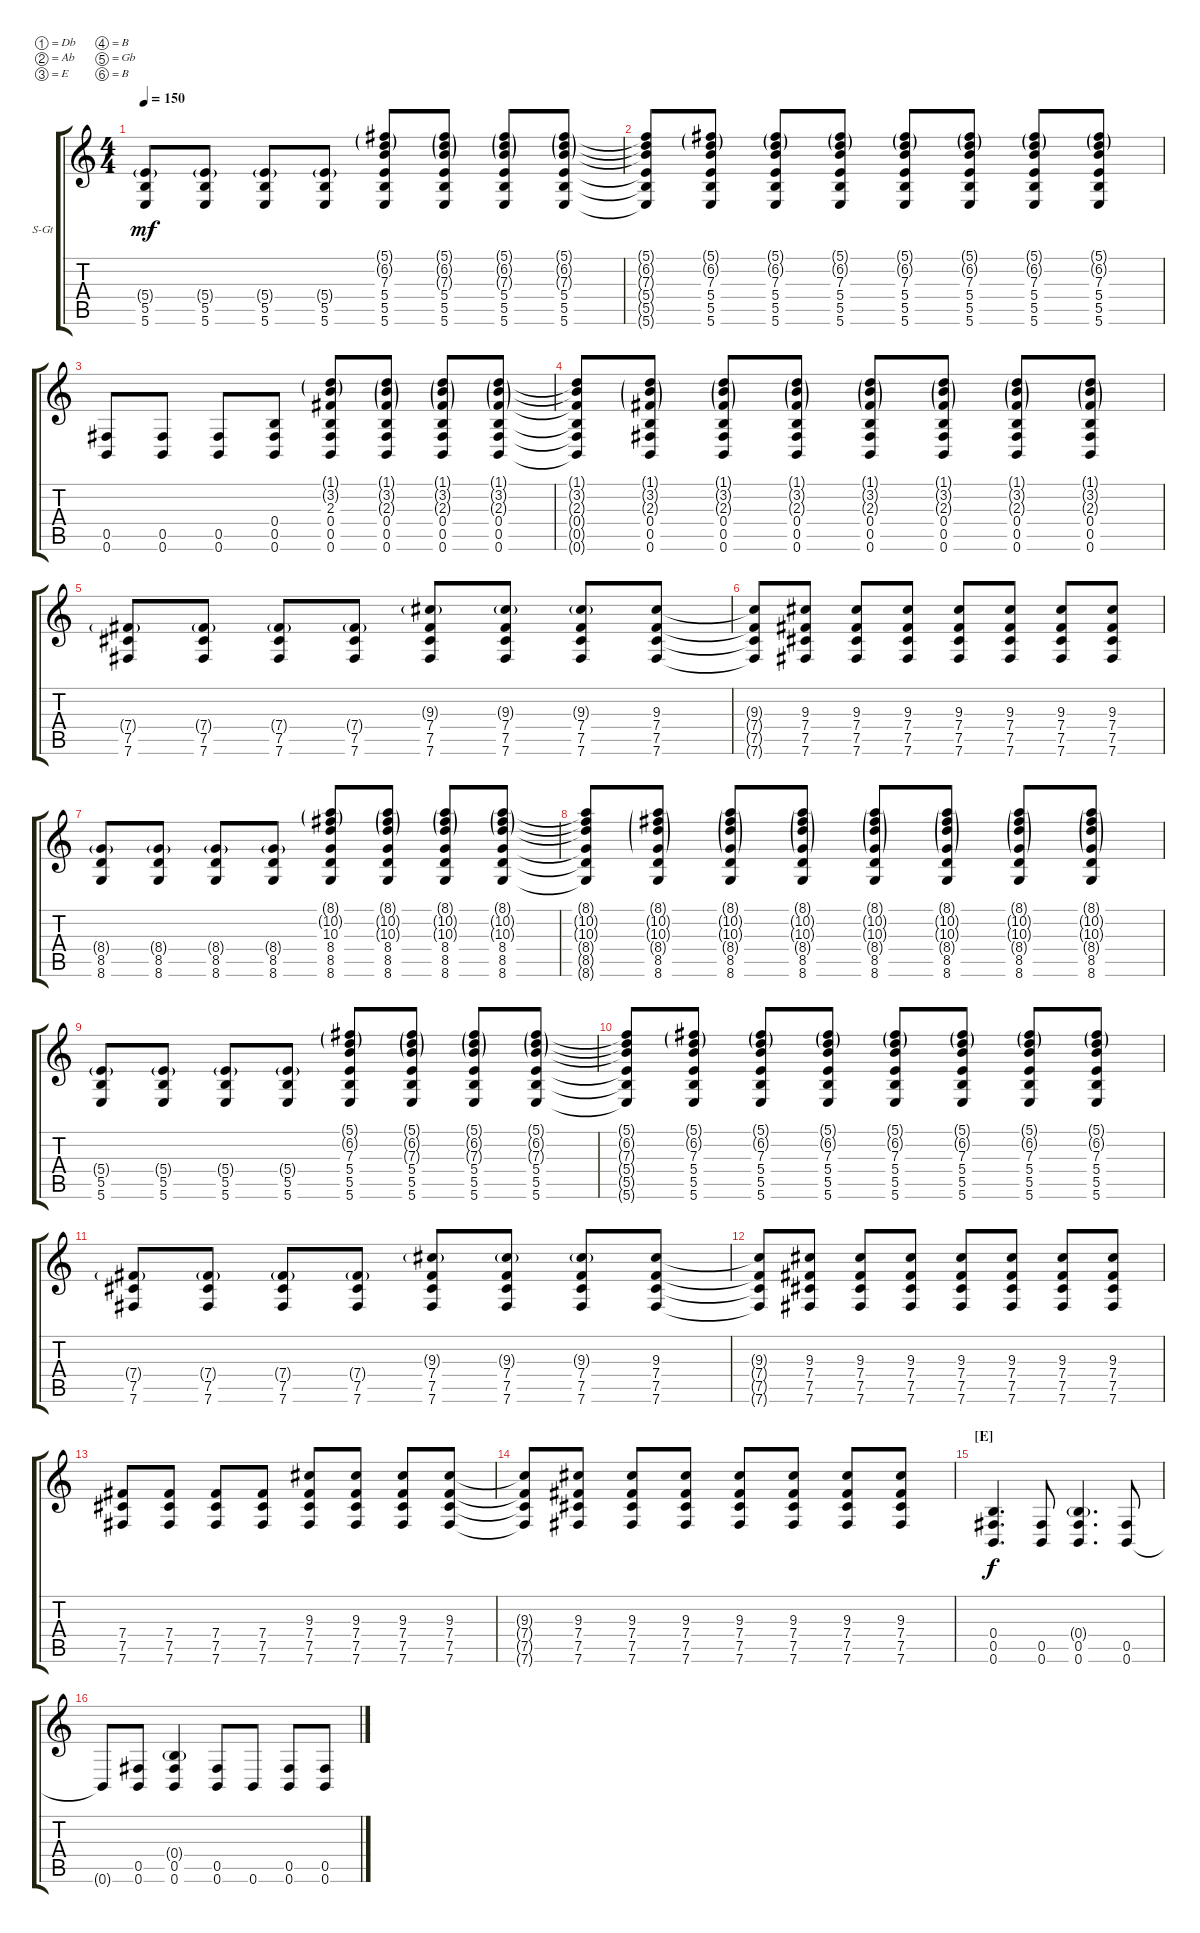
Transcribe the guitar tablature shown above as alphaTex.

\defaultSystemsLayout 4
\bracketExtendMode groupsimilarinstruments
\firstSystemTrackNameOrientation horizontal
\otherSystemsTrackNameOrientation horizontal
\track ("Steel Guitar" "S-Gt") {instrument acousticguitarsteel}
\staff {score tabs}
\tuning (Db4 Ab3 E3 B2 Gb2 B1)
\ts (4 4)
\tempo 150
\clef g2
\ks c
(5.6 5.5 5.4{g}).8{dy mf} (5.6 5.5 5.4{g}).8 (5.6 5.5 5.4{g}).8 (5.6 5.5 5.4{g}).8 (5.6 5.5 5.4 7.3 6.2{g} 5.1{g}).8 (5.6 5.5 5.4 7.3{g} 6.2{g} 5.1{g}).8 (5.6 5.5 5.4 7.3{g} 6.2{g} 5.1{g}).8 (5.6 5.5 5.4 7.3{g} 6.2{g} 5.1{g}).8 |
(5.6{t} 5.5{t} 5.4{t} 7.3{t} 6.2{t} 5.1{t}).8 (5.6 5.5 5.4 7.3 6.2{g} 5.1{g}).8 (5.6 5.5 5.4 7.3 6.2{g} 5.1{g}).8 (5.6 5.5 5.4 7.3 6.2{g} 5.1{g}).8 (5.6 5.5 5.4 7.3 6.2{g} 5.1{g}).8 (5.6 5.5 5.4 7.3 6.2{g} 5.1{g}).8 (5.6 5.5 5.4 7.3 6.2{g} 5.1{g}).8 (5.6 5.5 5.4 7.3 6.2{g} 5.1{g}).8 |
(0.6 0.5).8 (0.6 0.5).8 (0.6 0.5).8 (0.6 0.5 0.4).8 (0.6 0.5 0.4 2.3 3.2{g} 1.1{g}).8 (0.6 0.5 0.4 2.3{g} 3.2{g} 1.1{g}).8 (0.6 0.5 0.4 2.3{g} 3.2{g} 1.1{g}).8 (0.6 0.5 0.4 2.3{g} 3.2{g} 1.1{g}).8 |
(0.6{t} 0.5{t} 0.4{t} 2.3{t} 3.2{t} 1.1{t}).8 (0.6 0.5 0.4 2.3{g} 3.2{g} 1.1{g}).8 (0.6 0.5 0.4 2.3{g} 3.2{g} 1.1{g}).8 (0.6 0.5 0.4 2.3{g} 3.2{g} 1.1{g}).8 (0.6 0.5 0.4 2.3{g} 3.2{g} 1.1{g}).8 (0.6 0.5 0.4 2.3{g} 3.2{g} 1.1{g}).8 (0.6 0.5 0.4 2.3{g} 3.2{g} 1.1{g}).8 (0.6 0.5 0.4 2.3{g} 3.2{g} 1.1{g}).8 |
(7.6 7.5 7.4{g}).8 (7.6 7.5 7.4{g}).8 (7.6 7.5 7.4{g}).8 (7.6 7.5 7.4{g}).8 (7.6 7.5 7.4 9.3{g}).8 (7.6 7.5 7.4 9.3{g}).8 (7.6 7.5 7.4 9.3{g}).8 (7.6 7.5 7.4 9.3).8 |
(7.6{t} 7.5{t} 7.4{t} 9.3{t}).8 (7.6 7.5 7.4 9.3).8 (7.6 7.5 7.4 9.3).8 (7.6 7.5 7.4 9.3).8 (7.6 7.5 7.4 9.3).8 (7.6 7.5 7.4 9.3).8 (7.6 7.5 7.4 9.3).8 (7.6 7.5 7.4 9.3).8 |
(8.6 8.5 8.4{g}).8 (8.6 8.5 8.4{g}).8 (8.6 8.5 8.4{g}).8 (8.6 8.5 8.4{g}).8 (8.6 8.5 8.4 10.3 10.2{g} 8.1{g}).8 (8.6 8.5 8.4 10.3{g} 10.2{g} 8.1{g}).8 (8.6 8.5 8.4 10.3{g} 10.2{g} 8.1{g}).8 (8.6 8.5 8.4 10.3{g} 10.2{g} 8.1{g}).8 |
(8.6{t} 8.5{t} 8.4{t} 10.3{t} 10.2{t} 8.1{t}).8 (8.6 8.5 8.4{g} 10.3{g} 10.2{g} 8.1{g}).8 (8.6 8.5 8.4{g} 10.3{g} 10.2{g} 8.1{g}).8 (8.6 8.5 8.4{g} 10.3{g} 10.2{g} 8.1{g}).8 (8.6 8.5 8.4{g} 10.3{g} 10.2{g} 8.1{g}).8 (8.6 8.5 8.4{g} 10.3{g} 10.2{g} 8.1{g}).8 (8.6 8.5 8.4{g} 10.3{g} 10.2{g} 8.1{g}).8 (8.6 8.5 8.4{g} 10.3{g} 10.2{g} 8.1{g}).8 |
(5.6 5.5 5.4{g}).8 (5.6 5.5 5.4{g}).8 (5.6 5.5 5.4{g}).8 (5.6 5.5 5.4{g}).8 (5.6 5.5 5.4 7.3 6.2{g} 5.1{g}).8 (5.6 5.5 5.4 7.3{g} 6.2{g} 5.1{g}).8 (5.6 5.5 5.4 7.3{g} 6.2{g} 5.1{g}).8 (5.6 5.5 5.4 7.3{g} 6.2{g} 5.1{g}).8 |
(5.6{t} 5.5{t} 5.4{t} 7.3{t} 6.2{t} 5.1{t}).8 (5.6 5.5 5.4 7.3 6.2{g} 5.1{g}).8 (5.6 5.5 5.4 7.3 6.2{g} 5.1{g}).8 (5.6 5.5 5.4 7.3 6.2{g} 5.1{g}).8 (5.6 5.5 5.4 7.3 6.2{g} 5.1{g}).8 (5.6 5.5 5.4 7.3 6.2{g} 5.1{g}).8 (5.6 5.5 5.4 7.3 6.2{g} 5.1{g}).8 (5.6 5.5 5.4 7.3 6.2{g} 5.1{g}).8 |
(7.6 7.5 7.4{g}).8 (7.6 7.5 7.4{g}).8 (7.6 7.5 7.4{g}).8 (7.6 7.5 7.4{g}).8 (7.6 7.5 7.4 9.3{g}).8 (7.6 7.5 7.4 9.3{g}).8 (7.6 7.5 7.4 9.3{g}).8 (7.6 7.5 7.4 9.3).8 |
(7.6{t} 7.5{t} 7.4{t} 9.3{t}).8 (7.6 7.5 7.4 9.3).8 (7.6 7.5 7.4 9.3).8 (7.6 7.5 7.4 9.3).8 (7.6 7.5 7.4 9.3).8 (7.6 7.5 7.4 9.3).8 (7.6 7.5 7.4 9.3).8 (7.6 7.5 7.4 9.3).8 |
(7.6 7.5 7.4).8 (7.6 7.5 7.4).8 (7.6 7.5 7.4).8 (7.6 7.5 7.4).8 (7.6 7.5 7.4 9.3).8 (7.6 7.5 7.4 9.3).8 (7.6 7.5 7.4 9.3).8 (7.6 7.5 7.4 9.3).8 |
(7.6{t} 7.5{t} 7.4{t} 9.3{t}).8 (7.6 7.5 7.4 9.3).8 (7.6 7.5 7.4 9.3).8 (7.6 7.5 7.4 9.3).8 (7.6 7.5 7.4 9.3).8 (7.6 7.5 7.4 9.3).8 (7.6 7.5 7.4 9.3).8 (7.6 7.5 7.4 9.3).8 |
\section ("E" "")
(0.6 0.5 0.4).4{d dy f} (0.6 0.5).8 (0.6 0.5 0.4{g}).4{d} (0.6 0.5).8 |
0.6{t}.8 (0.6 0.5).8 (0.6 0.5 0.4{g}).4 (0.6 0.5).8 0.6.8 (0.6 0.5).8 (0.6 0.5).8
